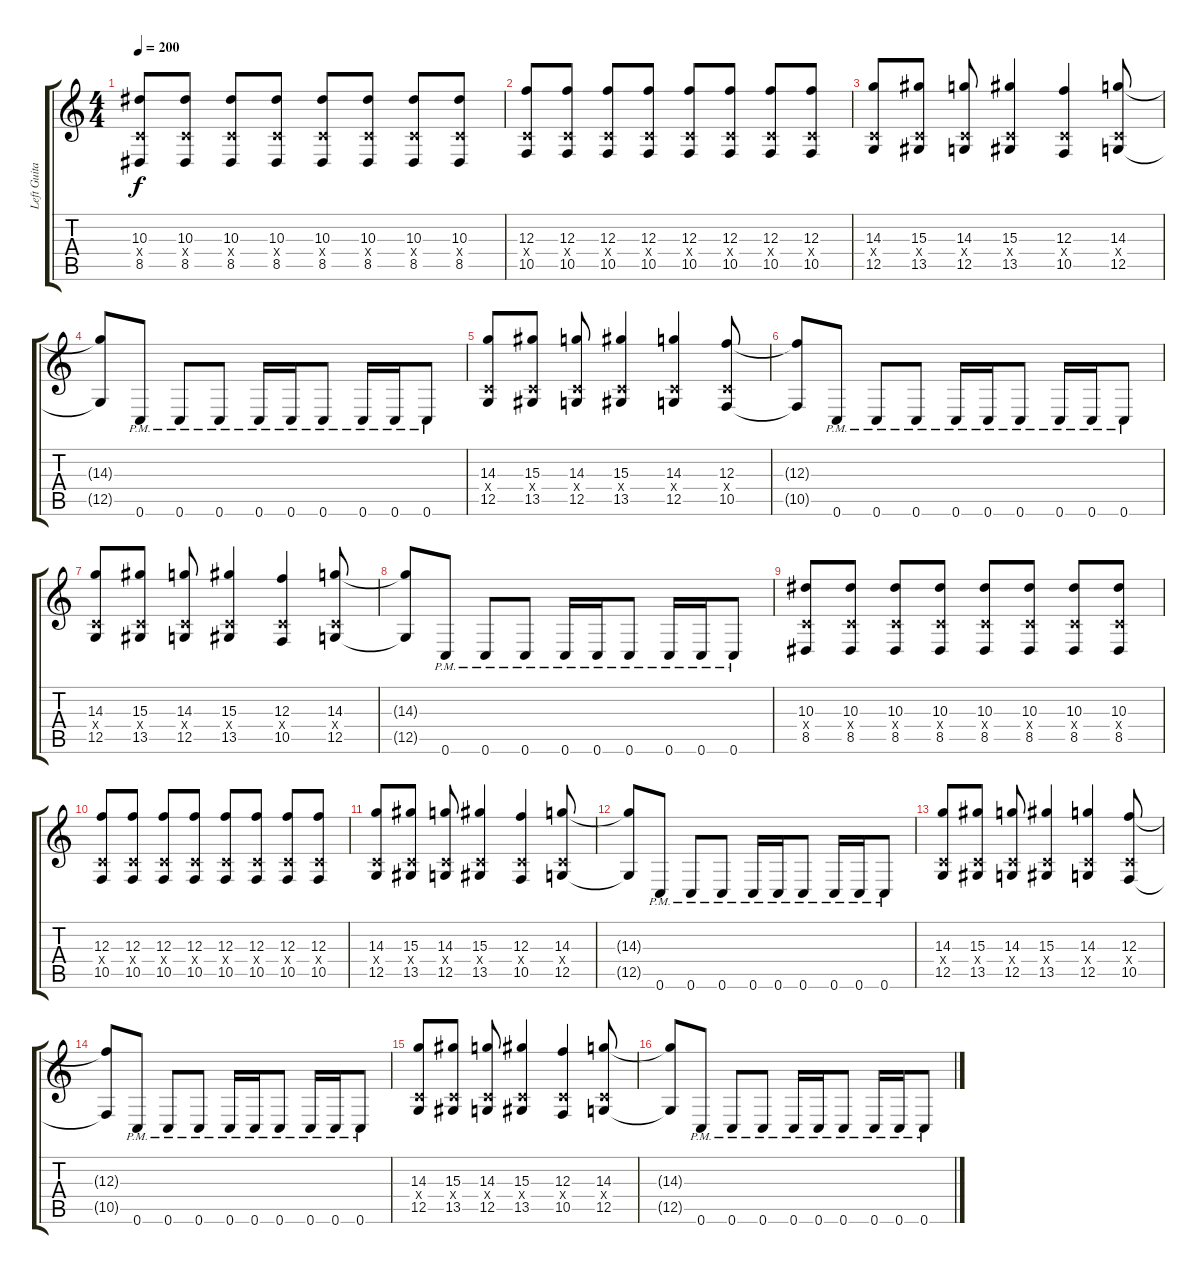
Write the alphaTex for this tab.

\track ("Left Guitar" "Left Guita") {instrument overdrivenguitar}
\staff {score tabs}
\tuning (D4 A3 F3 C3 G1 C2) {hide}
\ts (4 4)
\tempo 200
\clef g2
\ks c
(10.3 0.4{x} 8.5).8{dy f} (10.3 0.4{x} 8.5).8 (10.3 0.4{x} 8.5).8 (10.3 0.4{x} 8.5).8 (10.3 0.4{x} 8.5).8 (10.3 0.4{x} 8.5).8 (10.3 0.4{x} 8.5).8 (10.3 0.4{x} 8.5).8 |
(12.3 0.4{x} 10.5).8 (12.3 0.4{x} 10.5).8 (12.3 0.4{x} 10.5).8 (12.3 0.4{x} 10.5).8 (12.3 0.4{x} 10.5).8 (12.3 0.4{x} 10.5).8 (12.3 0.4{x} 10.5).8 (12.3 0.4{x} 10.5).8 |
(14.3 0.4{x} 12.5).8 (15.3 0.4{x} 13.5).8 (14.3 0.4{x} 12.5).8 (15.3 0.4{x} 13.5).4 (12.3 0.4{x} 10.5).4 (14.3 0.4{x} 12.5).8 |
(14.3{t} 12.5{t}).8 0.6{pm}.8 0.6{pm}.8 0.6{pm}.8 0.6{pm}.16 0.6{pm}.16 0.6{pm}.8 0.6{pm}.16 0.6{pm}.16 0.6{pm}.8 |
(14.3 0.4{x} 12.5).8 (15.3 0.4{x} 13.5).8 (14.3 0.4{x} 12.5).8 (15.3 0.4{x} 13.5).4 (14.3 0.4{x} 12.5).4 (12.3 0.4{x} 10.5).8 |
(12.3{t} 10.5{t}).8 0.6{pm}.8 0.6{pm}.8 0.6{pm}.8 0.6{pm}.16 0.6{pm}.16 0.6{pm}.8 0.6{pm}.16 0.6{pm}.16 0.6{pm}.8 |
(14.3 0.4{x} 12.5).8 (15.3 0.4{x} 13.5).8 (14.3 0.4{x} 12.5).8 (15.3 0.4{x} 13.5).4 (12.3 0.4{x} 10.5).4 (14.3 0.4{x} 12.5).8 |
(14.3{t} 12.5{t}).8 0.6{pm}.8 0.6{pm}.8 0.6{pm}.8 0.6{pm}.16 0.6{pm}.16 0.6{pm}.8 0.6{pm}.16 0.6{pm}.16 0.6{pm}.8 |
(10.3 0.4{x} 8.5).8 (10.3 0.4{x} 8.5).8 (10.3 0.4{x} 8.5).8 (10.3 0.4{x} 8.5).8 (10.3 0.4{x} 8.5).8 (10.3 0.4{x} 8.5).8 (10.3 0.4{x} 8.5).8 (10.3 0.4{x} 8.5).8 |
(12.3 0.4{x} 10.5).8 (12.3 0.4{x} 10.5).8 (12.3 0.4{x} 10.5).8 (12.3 0.4{x} 10.5).8 (12.3 0.4{x} 10.5).8 (12.3 0.4{x} 10.5).8 (12.3 0.4{x} 10.5).8 (12.3 0.4{x} 10.5).8 |
(14.3 0.4{x} 12.5).8 (15.3 0.4{x} 13.5).8 (14.3 0.4{x} 12.5).8 (15.3 0.4{x} 13.5).4 (12.3 0.4{x} 10.5).4 (14.3 0.4{x} 12.5).8 |
(14.3{t} 12.5{t}).8 0.6{pm}.8 0.6{pm}.8 0.6{pm}.8 0.6{pm}.16 0.6{pm}.16 0.6{pm}.8 0.6{pm}.16 0.6{pm}.16 0.6{pm}.8 |
(14.3 0.4{x} 12.5).8 (15.3 0.4{x} 13.5).8 (14.3 0.4{x} 12.5).8 (15.3 0.4{x} 13.5).4 (14.3 0.4{x} 12.5).4 (12.3 0.4{x} 10.5).8 |
(12.3{t} 10.5{t}).8 0.6{pm}.8 0.6{pm}.8 0.6{pm}.8 0.6{pm}.16 0.6{pm}.16 0.6{pm}.8 0.6{pm}.16 0.6{pm}.16 0.6{pm}.8 |
(14.3 0.4{x} 12.5).8 (15.3 0.4{x} 13.5).8 (14.3 0.4{x} 12.5).8 (15.3 0.4{x} 13.5).4 (12.3 0.4{x} 10.5).4 (14.3 0.4{x} 12.5).8 |
(14.3{t} 12.5{t}).8 0.6{pm}.8 0.6{pm}.8 0.6{pm}.8 0.6{pm}.16 0.6{pm}.16 0.6{pm}.8 0.6{pm}.16 0.6{pm}.16 0.6{pm}.8
